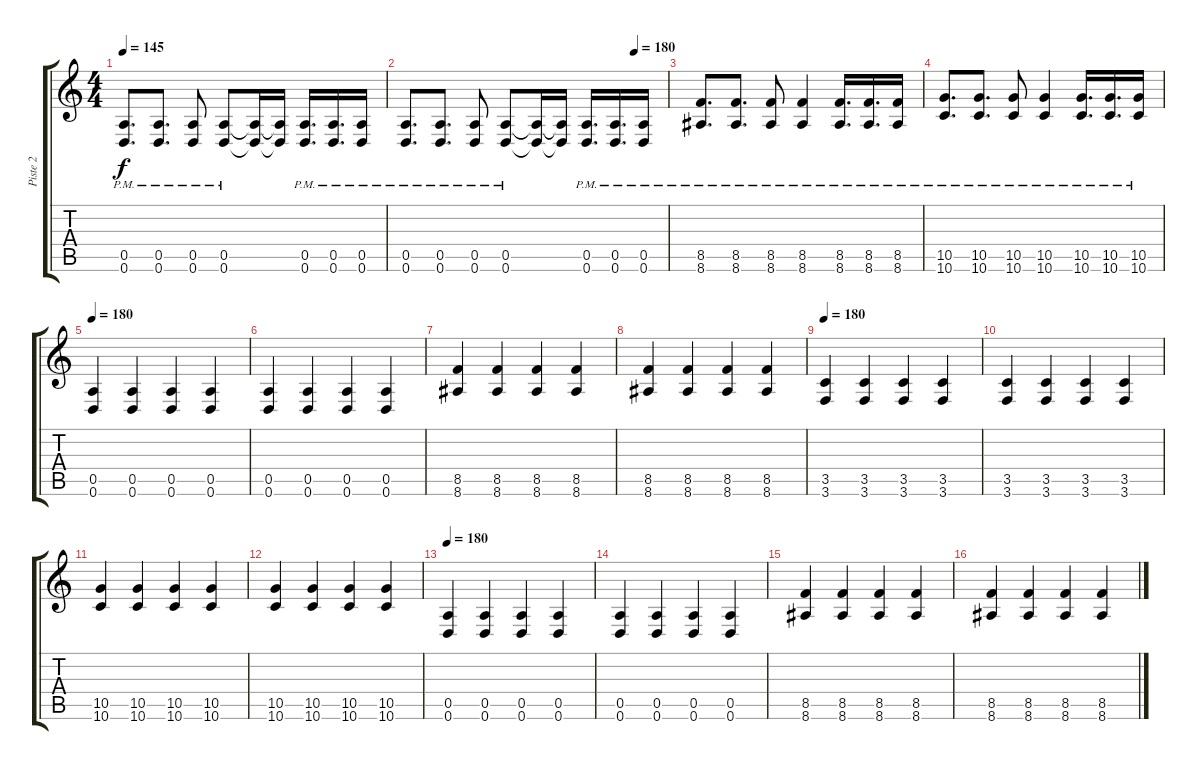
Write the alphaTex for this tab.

\track ("Piste 2" "Piste 2") {instrument distortionguitar}
\staff {score tabs}
\tuning (E4 B3 G3 D3 A2 D2) {hide}
\ts (4 4)
\tempo 145
\clef g2
\ks c
(0.5{pm} 0.6{pm}).8{d dy f} (0.5{pm} 0.6{pm}).8{d} (0.5{pm} 0.6{pm}).8 (0.5{pm} 0.6{pm}).8 (0.5{t} 0.6{t}).16 (0.5{t} 0.6{t}).16 (0.5{pm} 0.6{pm}).16{d} (0.5{pm} 0.6{pm}).16{d} (0.5{pm} 0.6{pm}).16 |
\tempo (180 0.875)
(0.5{pm} 0.6{pm}).8{d} (0.5{pm} 0.6{pm}).8{d} (0.5{pm} 0.6{pm}).8 (0.5{pm} 0.6{pm}).8 (0.5{t} 0.6{t}).16 (0.5{t} 0.6{t}).16 (0.5{pm} 0.6{pm}).16{d} (0.5{pm} 0.6{pm}).16{d} (0.5{pm} 0.6{pm}).16 |
(8.5{pm} 8.6{pm}).8{d} (8.5{pm} 8.6{pm}).8{d} (8.5{pm} 8.6{pm}).8 (8.5{pm} 8.6{pm}).4 (8.5{pm} 8.6{pm}).16{d} (8.5{pm} 8.6{pm}).16{d} (8.5{pm} 8.6{pm}).16 |
(10.5{pm} 10.6{pm}).8{d} (10.5{pm} 10.6{pm}).8{d} (10.5{pm} 10.6{pm}).8 (10.5{pm} 10.6{pm}).4 (10.5{pm} 10.6{pm}).16{d} (10.5{pm} 10.6{pm}).16{d} (10.5{pm} 10.6{pm}).16 |
\tempo 180
(0.5 0.6).4 (0.5 0.6).4 (0.5 0.6).4 (0.5 0.6).4 |
(0.5 0.6).4 (0.5 0.6).4 (0.5 0.6).4 (0.5 0.6).4 |
(8.5 8.6).4 (8.5 8.6).4 (8.5 8.6).4 (8.5 8.6).4 |
(8.5 8.6).4 (8.5 8.6).4 (8.5 8.6).4 (8.5 8.6).4 |
\tempo 180
(3.5 3.6).4 (3.5 3.6).4 (3.5 3.6).4 (3.5 3.6).4 |
(3.5 3.6).4 (3.5 3.6).4 (3.5 3.6).4 (3.5 3.6).4 |
(10.5 10.6).4 (10.5 10.6).4 (10.5 10.6).4 (10.5 10.6).4 |
(10.5 10.6).4 (10.5 10.6).4 (10.5 10.6).4 (10.5 10.6).4 |
\tempo 180
(0.5 0.6).4 (0.5 0.6).4 (0.5 0.6).4 (0.5 0.6).4 |
(0.5 0.6).4 (0.5 0.6).4 (0.5 0.6).4 (0.5 0.6).4 |
(8.5 8.6).4 (8.5 8.6).4 (8.5 8.6).4 (8.5 8.6).4 |
(8.5 8.6).4 (8.5 8.6).4 (8.5 8.6).4 (8.5 8.6).4
